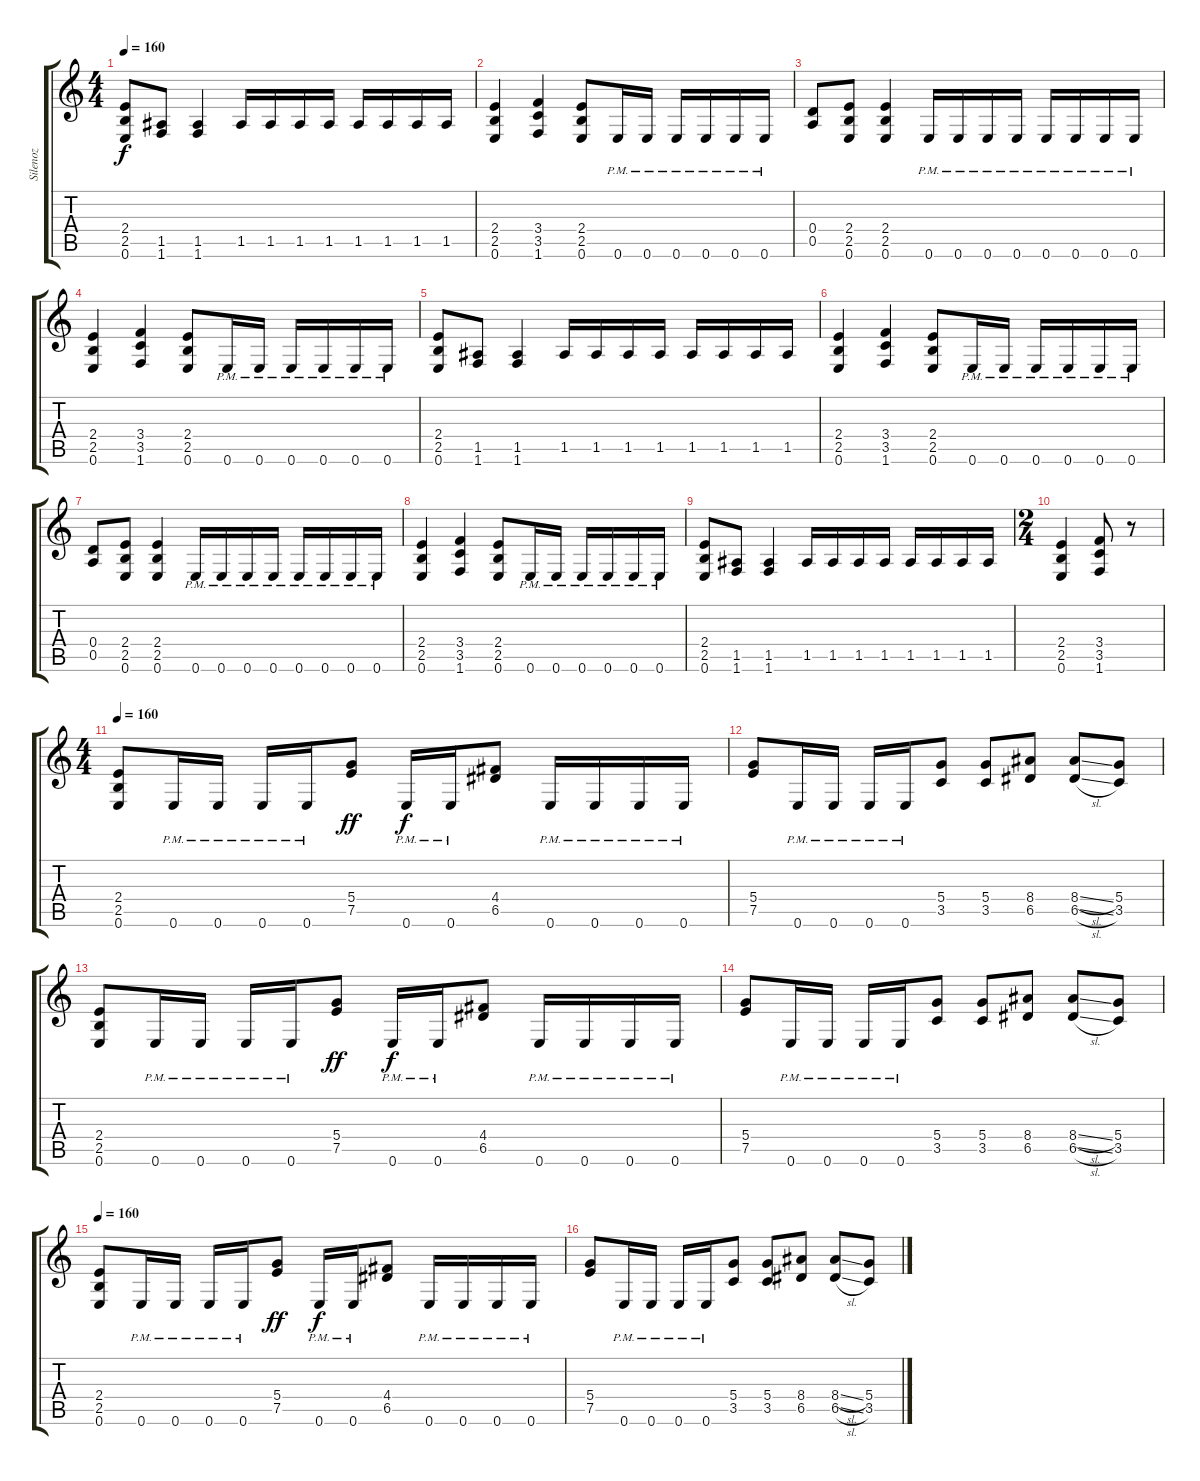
\track ("Silenoz" "Silenoz") {instrument distortionguitar}
\staff {score tabs}
\tuning (E4 B3 G3 D3 A2 E2) {hide}
\ts (4 4)
\tempo 160
\clef g2
\ks c
(2.4 2.5 0.6).8{dy f} (1.5 1.6).8 (1.5 1.6).4 1.5.16 1.5.16 1.5.16 1.5.16 1.5.16 1.5.16 1.5.16 1.5.16 |
(2.4 2.5 0.6).4 (3.4 3.5 1.6).4 (2.4 2.5 0.6).8 0.6{pm}.16 0.6{pm}.16 0.6{pm}.16 0.6{pm}.16 0.6{pm}.16 0.6{pm}.16 |
(0.4 0.5).8 (2.4 2.5 0.6).8 (2.4 2.5 0.6).4 0.6{pm}.16 0.6{pm}.16 0.6{pm}.16 0.6{pm}.16 0.6{pm}.16 0.6{pm}.16 0.6{pm}.16 0.6{pm}.16 |
(2.4 2.5 0.6).4 (3.4 3.5 1.6).4 (2.4 2.5 0.6).8 0.6{pm}.16 0.6{pm}.16 0.6{pm}.16 0.6{pm}.16 0.6{pm}.16 0.6{pm}.16 |
(2.4 2.5 0.6).8 (1.5 1.6).8 (1.5 1.6).4 1.5.16 1.5.16 1.5.16 1.5.16 1.5.16 1.5.16 1.5.16 1.5.16 |
(2.4 2.5 0.6).4 (3.4 3.5 1.6).4 (2.4 2.5 0.6).8 0.6{pm}.16 0.6{pm}.16 0.6{pm}.16 0.6{pm}.16 0.6{pm}.16 0.6{pm}.16 |
(0.4 0.5).8 (2.4 2.5 0.6).8 (2.4 2.5 0.6).4 0.6{pm}.16 0.6{pm}.16 0.6{pm}.16 0.6{pm}.16 0.6{pm}.16 0.6{pm}.16 0.6{pm}.16 0.6{pm}.16 |
(2.4 2.5 0.6).4 (3.4 3.5 1.6).4 (2.4 2.5 0.6).8 0.6{pm}.16 0.6{pm}.16 0.6{pm}.16 0.6{pm}.16 0.6{pm}.16 0.6{pm}.16 |
(2.4 2.5 0.6).8 (1.5 1.6).8 (1.5 1.6).4 1.5.16 1.5.16 1.5.16 1.5.16 1.5.16 1.5.16 1.5.16 1.5.16 |
\ts (2 4)
\section ("" "")
(2.4 2.5 0.6).4 (3.4 3.5 1.6).8 r.8 |
\ts (4 4)
\tempo 160
(2.4 2.5 0.6).8 0.6{pm}.16 0.6{pm}.16 0.6{pm}.16 0.6{pm}.16 (5.4 7.5).8{dy ff} 0.6{pm}.16{dy f} 0.6{pm}.16 (4.4 6.5).8 0.6{pm}.16 0.6{pm}.16 0.6{pm}.16 0.6{pm}.16 |
(5.4 7.5).8 0.6{pm}.16 0.6{pm}.16 0.6{pm}.16 0.6{pm}.16 (5.4 3.5).8 (5.4 3.5).8 (8.4 6.5).8 (8.4{sl} 6.5{sl}).8 (5.4 3.5).8 |
(2.4 2.5 0.6).8 0.6{pm}.16 0.6{pm}.16 0.6{pm}.16 0.6{pm}.16 (5.4 7.5).8{dy ff} 0.6{pm}.16{dy f} 0.6{pm}.16 (4.4 6.5).8 0.6{pm}.16 0.6{pm}.16 0.6{pm}.16 0.6{pm}.16 |
(5.4 7.5).8 0.6{pm}.16 0.6{pm}.16 0.6{pm}.16 0.6{pm}.16 (5.4 3.5).8 (5.4 3.5).8 (8.4 6.5).8 (8.4{sl} 6.5{sl}).8 (5.4 3.5).8 |
\tempo 160
(2.4 2.5 0.6).8 0.6{pm}.16 0.6{pm}.16 0.6{pm}.16 0.6{pm}.16 (5.4 7.5).8{dy ff} 0.6{pm}.16{dy f} 0.6{pm}.16 (4.4 6.5).8 0.6{pm}.16 0.6{pm}.16 0.6{pm}.16 0.6{pm}.16 |
(5.4 7.5).8 0.6{pm}.16 0.6{pm}.16 0.6{pm}.16 0.6{pm}.16 (5.4 3.5).8 (5.4 3.5).8 (8.4 6.5).8 (8.4{sl} 6.5{sl}).8 (5.4 3.5).8
